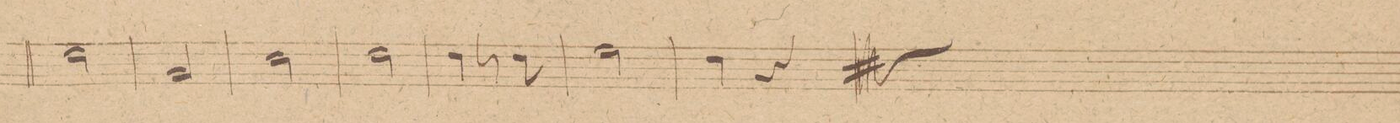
**kern
*I"Corno 2do in F
*clefG2
*k[b-]
*M2/4
2g\
=67
2c/
=68
2f\
=69
2g\
=70
4g\
8r
8g\
=71
2a\
=72
4g\
4r
==
*-
